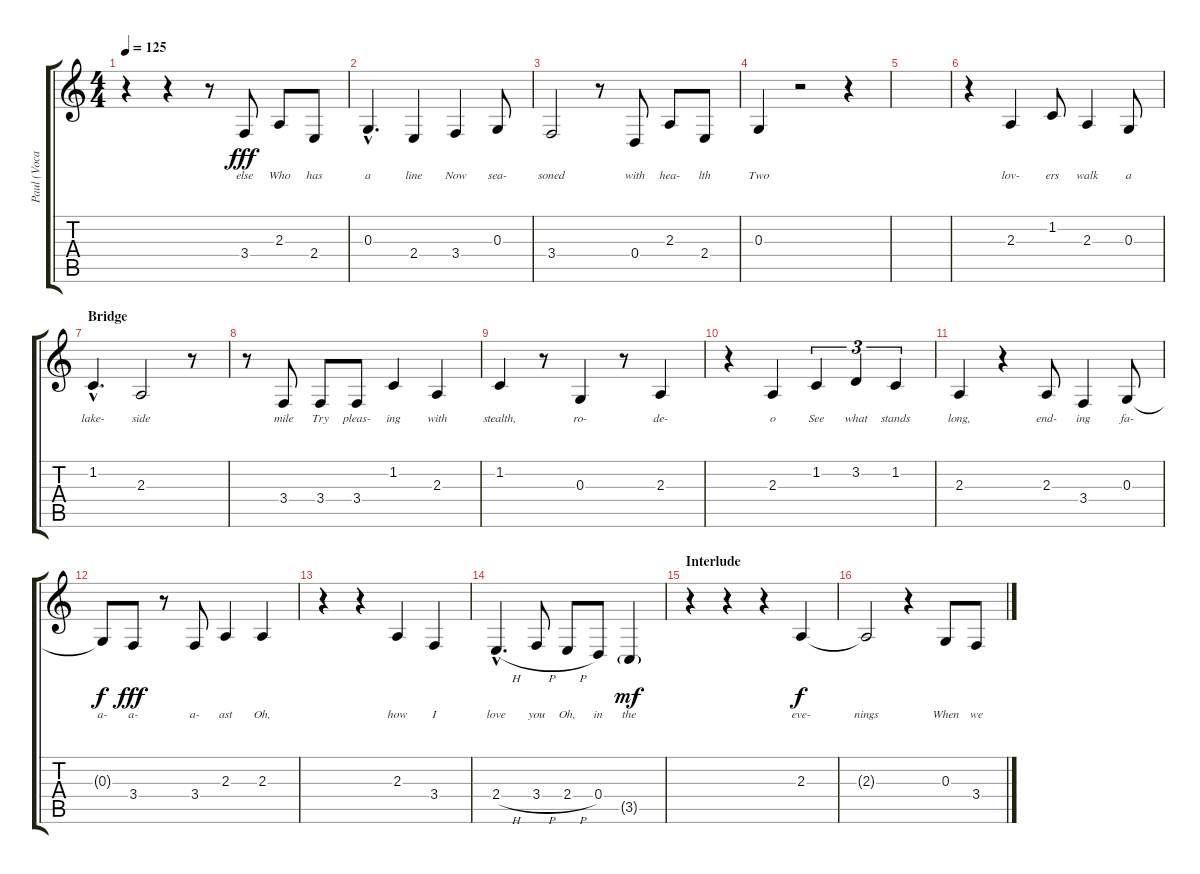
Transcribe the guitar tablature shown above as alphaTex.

\track ("Paul (Vocals)" "Paul (Voca") {instrument tenorsax}
\staff {score tabs}
\tuning (E4 B3 G3 D3 A2 E2) {hide}
\ts (4 4)
\tempo 125
\clef g2
\ks c
r.4{dy fff} r.4 r.8 3.4.8{lyrics (0 "else") lyrics (1 "") lyrics (2 "") lyrics (3 "") lyrics (4 "")} 2.3.8{lyrics (0 "Who") lyrics (1 "") lyrics (2 "") lyrics (3 "") lyrics (4 "")} 2.4.8{lyrics (0 "has") lyrics (1 "") lyrics (2 "") lyrics (3 "") lyrics (4 "")} |
0.3{hac}.4{d lyrics (0 "a") lyrics (1 "") lyrics (2 "") lyrics (3 "") lyrics (4 "")} 2.4.4{lyrics (0 "line") lyrics (1 "") lyrics (2 "") lyrics (3 "") lyrics (4 "")} 3.4.4{lyrics (0 "Now") lyrics (1 "") lyrics (2 "") lyrics (3 "") lyrics (4 "")} 0.3.8{lyrics (0 "sea-") lyrics (1 "") lyrics (2 "") lyrics (3 "") lyrics (4 "")} |
3.4.2{lyrics (0 "soned") lyrics (1 "") lyrics (2 "") lyrics (3 "") lyrics (4 "")} r.8 0.4.8{lyrics (0 "with") lyrics (1 "") lyrics (2 "") lyrics (3 "") lyrics (4 "")} 2.3.8{lyrics (0 "hea-") lyrics (1 "") lyrics (2 "") lyrics (3 "") lyrics (4 "")} 2.4.8{lyrics (0 "lth") lyrics (1 "") lyrics (2 "") lyrics (3 "") lyrics (4 "")} |
0.3.4{lyrics (0 "Two") lyrics (1 "") lyrics (2 "") lyrics (3 "") lyrics (4 "")} r.2 r.4 |
|
r.4 2.3.4{lyrics (0 "lov-") lyrics (1 "") lyrics (2 "") lyrics (3 "") lyrics (4 "")} 1.2.8{lyrics (0 "ers") lyrics (1 "") lyrics (2 "") lyrics (3 "") lyrics (4 "")} 2.3.4{lyrics (0 "walk") lyrics (1 "") lyrics (2 "") lyrics (3 "") lyrics (4 "")} 0.3.8{lyrics (0 "a") lyrics (1 "") lyrics (2 "") lyrics (3 "") lyrics (4 "")} |
\section ("" "Bridge")
1.2{hac}.4{d lyrics (0 "lake-") lyrics (1 "") lyrics (2 "") lyrics (3 "") lyrics (4 "")} 2.3.2{lyrics (0 "side") lyrics (1 "") lyrics (2 "") lyrics (3 "") lyrics (4 "")} r.8 |
r.8 3.4.8{lyrics (0 "mile") lyrics (1 "") lyrics (2 "") lyrics (3 "") lyrics (4 "")} 3.4.8{lyrics (0 "Try") lyrics (1 "") lyrics (2 "") lyrics (3 "") lyrics (4 "")} 3.4.8{lyrics (0 "pleas-") lyrics (1 "") lyrics (2 "") lyrics (3 "") lyrics (4 "")} 1.2.4{lyrics (0 "ing") lyrics (1 "") lyrics (2 "") lyrics (3 "") lyrics (4 "")} 2.3.4{lyrics (0 "with") lyrics (1 "") lyrics (2 "") lyrics (3 "") lyrics (4 "")} |
1.2.4{lyrics (0 "stealth,") lyrics (1 "") lyrics (2 "") lyrics (3 "") lyrics (4 "")} r.8 0.3.4{lyrics (0 "ro-") lyrics (1 "") lyrics (2 "") lyrics (3 "") lyrics (4 "")} r.8 2.3.4{lyrics (0 "de-") lyrics (1 "") lyrics (2 "") lyrics (3 "") lyrics (4 "")} |
r.4 2.3.4{lyrics (0 "o") lyrics (1 "") lyrics (2 "") lyrics (3 "") lyrics (4 "")} 1.2.4{tu (3 2) lyrics (0 "See") lyrics (1 "") lyrics (2 "") lyrics (3 "") lyrics (4 "")} 3.2.4{tu (3 2) lyrics (0 "what") lyrics (1 "") lyrics (2 "") lyrics (3 "") lyrics (4 "")} 1.2.4{tu (3 2) lyrics (0 "stands") lyrics (1 "") lyrics (2 "") lyrics (3 "") lyrics (4 "")} |
2.3.4{lyrics (0 "long,") lyrics (1 "") lyrics (2 "") lyrics (3 "") lyrics (4 "")} r.4 2.3.8{lyrics (0 "end-") lyrics (1 "") lyrics (2 "") lyrics (3 "") lyrics (4 "")} 3.4.4{lyrics (0 "ing") lyrics (1 "") lyrics (2 "") lyrics (3 "") lyrics (4 "")} 0.3.8{lyrics (0 "fa-") lyrics (1 "") lyrics (2 "") lyrics (3 "") lyrics (4 "")} |
0.3{t}.8{lyrics (0 "a-") lyrics (1 "") lyrics (2 "") lyrics (3 "") lyrics (4 "") dy f} 3.4.8{lyrics (0 "a-") lyrics (1 "") lyrics (2 "") lyrics (3 "") lyrics (4 "") dy fff} r.8 3.4.8{lyrics (0 "a-") lyrics (1 "") lyrics (2 "") lyrics (3 "") lyrics (4 "")} 2.3.4{lyrics (0 "ast") lyrics (1 "") lyrics (2 "") lyrics (3 "") lyrics (4 "")} 2.3.4{lyrics (0 "Oh,") lyrics (1 "") lyrics (2 "") lyrics (3 "") lyrics (4 "")} |
r.4 r.4 2.3.4{lyrics (0 "how") lyrics (1 "") lyrics (2 "") lyrics (3 "") lyrics (4 "")} 3.4.4{lyrics (0 "I") lyrics (1 "") lyrics (2 "") lyrics (3 "") lyrics (4 "")} |
2.4{h hac}.4{d lyrics (0 "love") lyrics (1 "") lyrics (2 "") lyrics (3 "") lyrics (4 "")} 3.4{h}.8{lyrics (0 "you") lyrics (1 "") lyrics (2 "") lyrics (3 "") lyrics (4 "")} 2.4{h}.8{lyrics (0 "Oh,") lyrics (1 "") lyrics (2 "") lyrics (3 "") lyrics (4 "")} 0.4.8{lyrics (0 "in") lyrics (1 "") lyrics (2 "") lyrics (3 "") lyrics (4 "")} 3.5{g}.4{lyrics (0 "the") lyrics (1 "") lyrics (2 "") lyrics (3 "") lyrics (4 "") dy mf} |
\section ("" "Interlude")
r.4 r.4 r.4 2.3.4{lyrics (0 "eve-") lyrics (1 "") lyrics (2 "") lyrics (3 "") lyrics (4 "") dy f} |
2.3{t}.2{lyrics (0 "nings") lyrics (1 "") lyrics (2 "") lyrics (3 "") lyrics (4 "")} r.4 0.3.8{lyrics (0 "When") lyrics (1 "") lyrics (2 "") lyrics (3 "") lyrics (4 "")} 3.4.8{lyrics (0 "we") lyrics (1 "") lyrics (2 "") lyrics (3 "") lyrics (4 "")}
